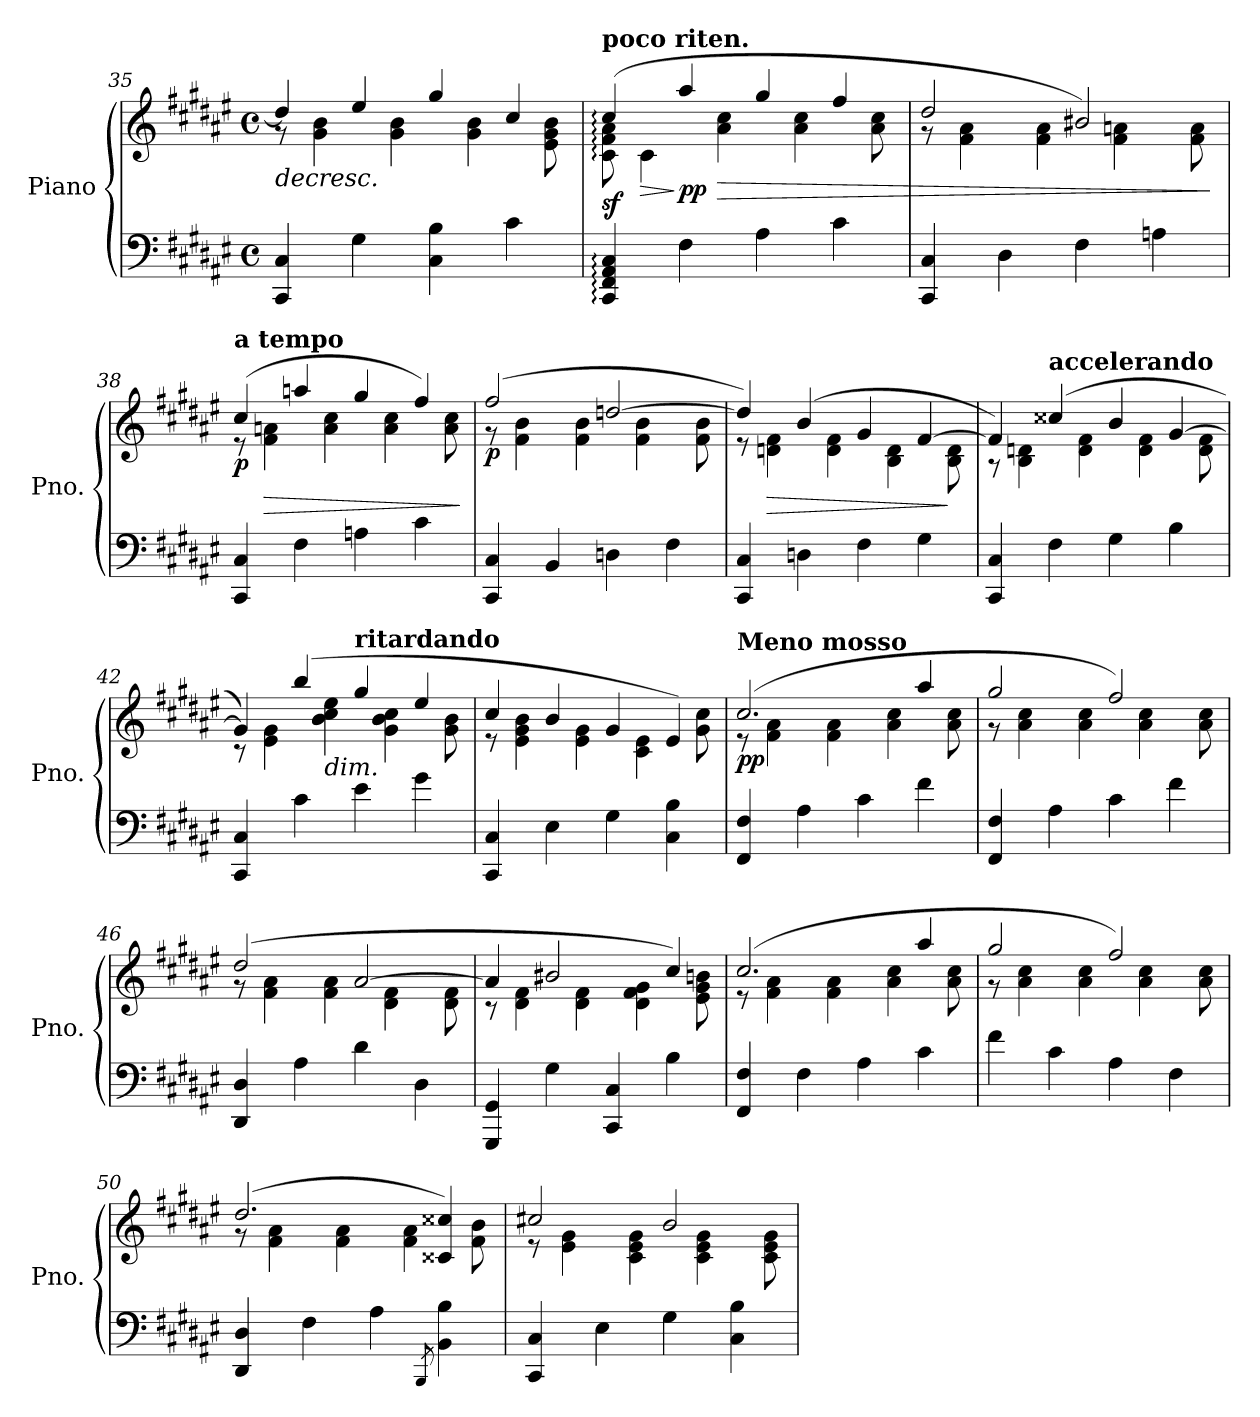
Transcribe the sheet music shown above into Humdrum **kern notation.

**kern	**kern	**dynam
*part1	*part1	*part1
*staff2	*staff1	*staff1/2
*I"Piano	*	*
*I'Pno.	*	*
*clefF4	*clefG2	*
*k[f#c#g#d#a#e#]	*k[f#c#g#d#a#e#]	*
*M4/4	*M4/4	*
*met(c)	*met(c)	*
=35	=35	=35
!	!	!LO:HP:b
*	*^	*
4CC#/ 4C#/	4dd#/]	8r	>
.	.	4g#\ 4b\	.
4G#\	4ee#/	.	.
.	.	4g#\ 4b\	.
4C#\ 4B\	4gg#/	.	.
.	.	4g#\ 4b\	.
4c#\	4cc#/	.	.
.	.	8e#\ 8g#\ 8b\	.
=36	=36	=36	=36
!	!LO:TX:a:B:t=poco riten.	!	!
!	!	!	!LO:DY:b
4CC#/: 4FF#/: 4AA#/: 4C#/:	(>4cc#:/	8c#\: 8f#\: 8a#\:	sf
!	!	!	!LO:HP:b
.	.	4c#\	>
!	!	!	!LO:DY:n=1:b
4F#\	4aa#/	.	] pp
!	!	!	!LO:HP:b
.	.	4a#\ 4cc#\	>
4A#\	4gg#/	.	.
.	.	4a#\ 4cc#\	.
4c#\	4ff#/	.	.
.	.	8a#\ 8cc#\	.
!!LO:LB:g=z	!!
=37	=37	=37	=37
4CC#/ 4C#/	2dd#/	8r	.
.	.	4f#\ 4a#\	.
4D#\	.	.	.
.	.	4f#\ 4a#\	.
4F#\	2b#X/)	.	.
.	.	4f#\ 4an\	.
4An\	.	.	.
.	.	8f#\ 8a\	.
*	*v	*v	*
.	.	]
=38	=38	=38
*	*^	*
!	!LO:TX:a:B:t=a tempo	!	!
!	!	!	!LO:DY:b
4CC#/ 4C#/	(>4cc#/	8r	p
!	!	!	!LO:HP:b
.	.	4f#\ 4an\	>
4F#\	4aan/	.	.
.	.	4a\ 4cc#\	.
4An\	4gg#/	.	.
.	.	4a\ 4cc#\	.
4c#\	4ff#/)	.	.
.	.	8a\ 8cc#\	.
*	*v	*v	*
.	.	]
=39	=39	=39
*	*^	*
!	!	!	!LO:DY:b
4CC#/ 4C#/	(>2ff#/	8r	p
.	.	4f#\ 4b\	.
4BB/	.	.	.
.	.	4f#\ 4b\	.
4Dn\	[2ddn/	.	.
.	.	4f#\ 4b\	.
4F#\	.	.	.
.	.	8f#\ 8b\	.
=40	=40	=40	=40
4CC#/ 4C#/	4dd/])	8r	.
!	!	!	!LO:HP:b
.	.	4dn\ 4f#\	>
4Dn\	(>4b/	.	.
.	.	4d\ 4f#\	.
4F#\	4g#/	.	.
.	.	4B\ 4d\	.
4G#\	[4f#/	.	.
.	.	8B\ 8d\	]
!!LO:LB:g=z	!!
=41	=41	=41	=41
4CC#/ 4C#/	4f#/])	8r	.
.	.	4B\ 4dn\	.
!	!LO:TX:a:B:t=accelerando	!	!
4F#\	(>4cc##X/	.	.
.	.	4d\ 4f#\	.
4G#\	4b/	.	.
.	.	4d\ 4f#\	.
4B\	[4g#/	.	.
.	.	8d\ 8f#\	.
*	*v	*v	*
.	.	]
=42	=42	=42
*	*^	*
4CC#/ 4C#/	4g#/])	8r	.
.	.	4e#\ 4g#\	.
4c#\	(>4bb/	.	.
!	!	!LO:TX:b:i:t=dim.	!
.	.	4b\ 4cc#\ 4ee#\	.
!	!LO:TX:a:B:t=ritardando	!	!
4e#\	4gg#/	.	.
.	.	4g#\ 4b\ 4cc#\	.
4g#\	4ee#/	.	.
.	.	8g#\ 8b\	.
=43	=43	=43	=43
4CC#/ 4C#/	4cc#/	8r	.
.	.	4e#\ 4g#\ 4b\	.
4E#\	4b/	.	.
.	.	4e#\ 4g#\	.
4G#\	4g#/	.	.
.	.	4c#\ 4e#\	.
4C#\ 4B\	4e#/)	.	.
.	.	8g#\ 8cc#\	.
=44	=44	=44	=44
!	!LO:TX:a:B:t=Meno mosso	!	!
!	!	!	!LO:DY:b
4FF#/ 4F#/	(>2.cc#/	8r	pp
.	.	4f#\ 4a#\	.
4A#\	.	.	.
.	.	4f#\ 4a#\	.
4c#\	.	.	.
.	.	4a#\ 4cc#\	.
4f#\	4aa#/	.	.
.	.	8a#\ 8cc#\	.
!!LO:LB:g=z	!!
=45	=45	=45	=45
4FF#/ 4F#/	2gg#/	8r	.
.	.	4a#\ 4cc#\	.
4A#\	.	.	.
.	.	4a#\ 4cc#\	.
4c#\	2ff#/)	.	.
.	.	4a#\ 4cc#\	.
4f#\	.	.	.
.	.	8a#\ 8cc#\	.
=46	=46	=46	=46
4DD#/ 4D#/	(>2dd#/	8r	.
.	.	4f#\ 4a#\	.
4A#\	.	.	.
.	.	4f#\ 4a#\	.
4d#\	[2a#/	.	.
.	.	4d#\ 4f#\	.
4D#\	.	.	.
.	.	8d#\ 8f#\	.
=47	=47	=47	=47
4GGG#/ 4GG#/	4a#/]	8r	.
.	.	4d#\ 4f#\	.
4G#\	2b#X/	.	.
.	.	4d#\ 4f#\	.
4CC#/ 4C#/	.	.	.
.	.	4d#\ 4f#\ 4g#\	.
4B\	4cc#/)	.	.
.	.	8e#\ 8g#\ 8bn\	.
=48	=48	=48	=48
4FF#/ 4F#/	(>2.cc#/	8r	.
.	.	4f#\ 4a#\	.
4F#\	.	.	.
.	.	4f#\ 4a#\	.
4A#\	.	.	.
.	.	4a#\ 4cc#\	.
4c#\	4aa#/	.	.
.	.	8a#\ 8cc#\	.
!!LO:PB:g=z	!!
=49	=49	=49	=49
4f#\	2gg#/	8r	.
.	.	4a#\ 4cc#\	.
4c#\	.	.	.
.	.	4a#\ 4cc#\	.
4A#\	2ff#/)	.	.
.	.	4a#\ 4cc#\	.
4F#\	.	.	.
.	.	8a#\ 8cc#\	.
=50	=50	=50	=50
4DD#/ 4D#/	(>2.dd#/	8r	.
.	.	4f#\ 4a#\	.
4F#\	.	.	.
.	.	4f#\ 4a#\	.
4A#\	.	.	.
.	.	4f#\ 4a#\	.
8qBBB/	.	.	.
4BB\ 4B\	4c##X/ 4cc##X/)	.	.
.	.	8f#\ 8b\	.
=51	=51	=51	=51
4CC#/ 4C#/	2cc#X/	8r	.
.	.	4e#\ 4g#\	.
4E#\	.	.	.
.	.	4c#\ 4e#\ 4g#\	.
4G#\	2b/	.	.
.	.	4c#\ 4e#\ 4g#\	.
4C#\ 4B\	.	.	.
.	.	8c#\ 8e#\ 8g#\	.
*	*v	*v	*
=	=	=
*-	*-	*-
